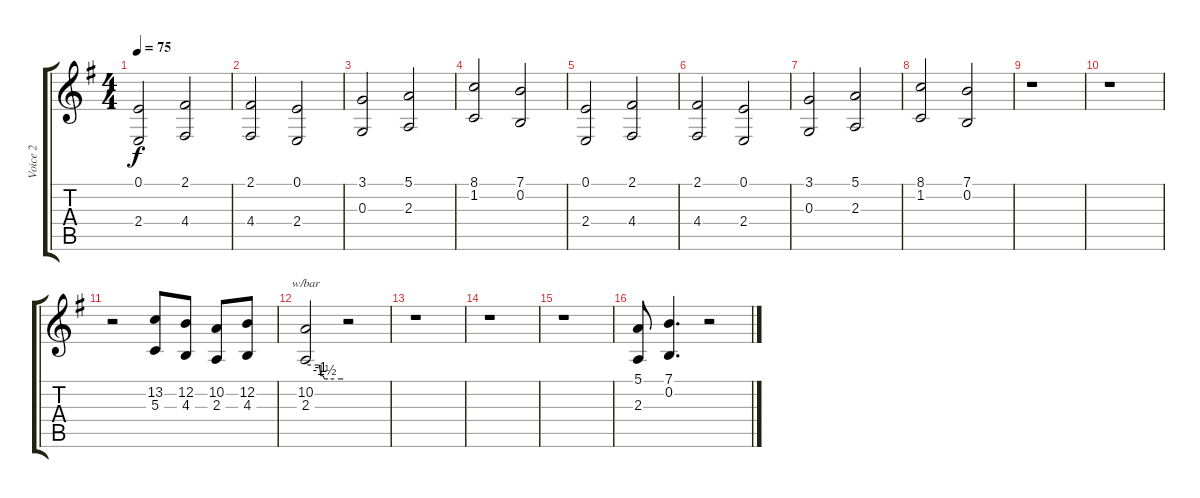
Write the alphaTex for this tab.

\track ("Voice 2" "Voice 2") {instrument stringensemble1}
\staff {score tabs}
\tuning (E4 B3 G3 D3 A2 E2) {hide}
\ts (4 4)
\tempo 75
\clef g2
\ks eminor
(0.1 2.4).2{dy f} (2.1 4.4).2 |
(2.1 4.4).2 (0.1 2.4).2 |
(3.1 0.3).2 (5.1 2.3).2 |
(8.1 1.2).2 (7.1 0.2).2 |
(0.1 2.4).2 (2.1 4.4).2 |
(2.1 4.4).2 (0.1 2.4).2 |
(3.1 0.3).2 (5.1 2.3).2 |
(8.1 1.2).2 (7.1 0.2).2 |
r.1 |
r.1 |
r.2 (13.2 5.3).8 (12.2 4.3).8 (10.2 2.3).8 (12.2 4.3).8 |
(10.2 2.3).2{tbe (custom default 0 0 20 0 22 0 24 -4 28 -4 30 -6 36 -6 57 -6 60 -6)} r.2 |
r.1 |
r.1 |
r.1 |
(5.1 2.3).8 (7.1 0.2).4{d} r.2
